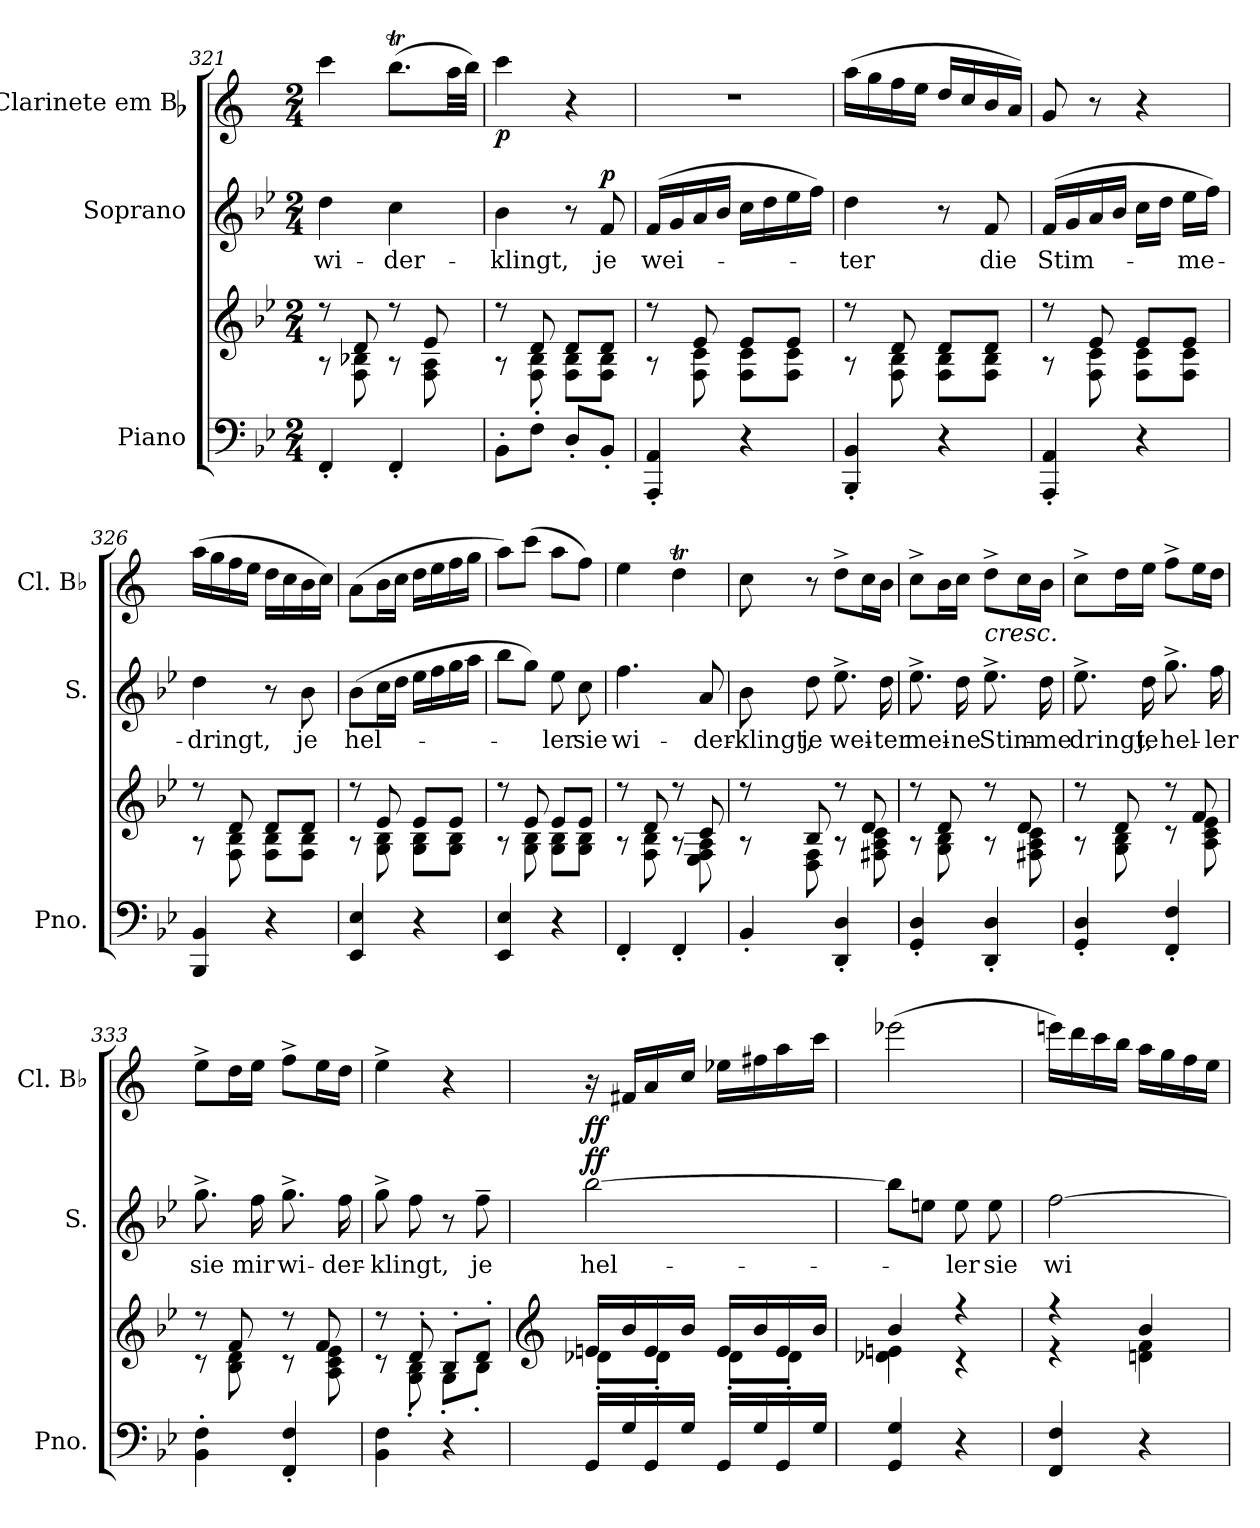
**kern	**kern	**kern	**text	**dynam	**kern	**dynam
*part3	*part3	*part2	*part2	*part2	*part1	*part1
*staff4	*staff3	*staff2	*staff2	*staff2	*staff1	*staff1
*I"Piano	*	*I"Soprano	*	*	*I"Clarinete em Bb	*
*I'Pno.	*	*I'S.	*	*	*I'Cl. Bb	*
*clefF4	*clefG2	*clefG2	*	*	*clefG2	*
*	*	*	*	*	*ITrd1c2	*
*k[b-e-]	*k[b-e-]	*k[b-e-]	*	*	*k[b-e-]	*
*M2/4	*M2/4	*M2/4	*	*	*M2/4	*
=321	=321	=321	=321	=321	=321	=321
*	*^	*	*	*	*	*
!	!	!	!	!LO:LY:b	!	!	!
4FF'/	8r	8r	4dd\	wi-	.	4bb-\	.
.	8d/	8F\ 8B-X\	.	.	.	.	.
!	!	!	!	!LO:LY:b	!	!	!
4FF'/	8r	8r	4cc\	-der-	.	(8.aat\L	.
.	8e-/	8F\ 8A\	.	.	.	.	.
.	.	.	.	.	.	32gg\LL	.
.	.	.	.	.	.	32aa\JJJ)	.
=322	=322	=322	=322	=322	=322	=322	=322
!	!	!	!	!LO:LY:b	!	!	!LO:DY:b
8BB-'\L	8r	8r	4b-\	-klingt,	.	4bb-\	p
8F'\J	8d/	8F\ 8B-\	.	.	.	.	.
8D'/L	8d/L	8F\ 8B-\L	8r	.	.	4r	.
!	!	!	!	!LO:LY:b	!LO:DY:b	!	!
8BB-'/J	8d/J	8F\ 8B-\J	8f/	je	p	.	.
!!LO:PB:g=z
=323	=323	=323	=323	=323	=323	=323	=323
!	!	!	!	!LO:LY:b	!	!	!
4AAA/' 4AA/'	8r	8r	(16f/LL	wei-	.	2r	.
.	.	.	16g/	.	.	.	.
.	8e-/	8F\ 8c\	16a/	.	.	.	.
.	.	.	16b-/JJ	.	.	.	.
4r	8e-/L	8F\ 8c\L	16cc\LL	.	.	.	.
.	.	.	16dd\	.	.	.	.
.	8e-/J	8F\ 8c\J	16ee-\	.	.	.	.
.	.	.	16ff\JJ)	.	.	.	.
=324	=324	=324	=324	=324	=324	=324	=324
!	!	!	!	!LO:LY:b	!	!	!
4BBB-/' 4BB-/'	8r	8r	4dd\	-ter	.	(16gg\LL	.
.	.	.	.	.	.	16ff\	.
.	8d/	8F\ 8B-\	.	.	.	16ee-\	.
.	.	.	.	.	.	16dd\JJ	.
4r	8d/L	8F\ 8B-\L	8r	.	.	16cc/LL	.
.	.	.	.	.	.	16b-/	.
!	!	!	!	!LO:LY:b	!	!	!
.	8d/J	8F\ 8B-\J	8f/	die	.	16a/	.
.	.	.	.	.	.	16g/JJ)	.
=325	=325	=325	=325	=325	=325	=325	=325
!	!	!	!	!LO:LY:b	!	!	!
4AAA/' 4AA/'	8r	8r	(16f/LL	Stim-	.	8f/	.
.	.	.	16g/	.	.	.	.
.	8e-/	8F\ 8c\	16a/	.	.	8r	.
.	.	.	16b-/JJ	.	.	.	.
4r	8e-/L	8F\ 8c\L	16cc\LL	.	.	4r	.
.	.	.	16dd\JJ	.	.	.	.
!	!	!	!	!LO:LY:b	!	!	!
.	8e-/J	8F\ 8c\J	16ee-\LL	-me-	.	.	.
.	.	.	16ff\JJ)	.	.	.	.
=326	=326	=326	=326	=326	=326	=326	=326
!	!	!	!	!LO:LY:b	!	!	!
4BBB-/ 4BB-/	8r	8r	4dd\	-dringt,	.	(16gg\LL	.
.	.	.	.	.	.	16ff\	.
.	8d/	8F\ 8B-\	.	.	.	16ee-\	.
.	.	.	.	.	.	16dd\JJ	.
4r	8d/L	8F\ 8B-\L	8r	.	.	16cc\LL	.
.	.	.	.	.	.	16b-\	.
!	!	!	!	!LO:LY:b	!	!	!
.	8d/J	8F\ 8B-\J	8b-\	je	.	16a\	.
.	.	.	.	.	.	16b-\JJ)	.
!!LO:LB:g=z
=327	=327	=327	=327	=327	=327	=327	=327
!	!	!	!	!LO:LY:b	!	!	!
4EE-/ 4E-/	8r	8r	(8b-\L	hel-	.	(8g\L	.
.	8e-/	8G\ 8B-\	16cc\L	.	.	16a\L	.
.	.	.	16dd\JJ	.	.	16b-\JJ	.
4r	8e-/L	8G\ 8B-\L	16ee-\LL	.	.	16cc\LL	.
.	.	.	16ff\	.	.	16dd\	.
.	8e-/J	8G\ 8B-\J	16gg\	.	.	16ee-\	.
.	.	.	16aa\JJ	.	.	16ff\JJ	.
=328	=328	=328	=328	=328	=328	=328	=328
4EE-/ 4E-/	8r	8r	8bb-\L	.	.	8gg\L)	.
.	8e-/	8G\ 8B-\	8gg\J)	.	.	(8bb-\J	.
!	!	!	!	!LO:LY:b	!	!	!
4r	8e-/L	8G\ 8B-\L	8ee-\	-ler	.	8gg\L	.
!	!	!	!	!LO:LY:b	!	!	!
.	8e-/J	8G\ 8B-\J	8cc\	sie	.	8ee-\J)	.
=329	=329	=329	=329	=329	=329	=329	=329
!	!	!	!	!LO:LY:b	!	!	!
4FF'/	8r	8r	4.ff\	wi-	.	4dd\	.
.	8d/	8F\ 8B-\	.	.	.	.	.
4FF'/	8r	8r	.	.	.	4ccT\	.
!	!	!	!	!LO:LY:b	!	!	!
.	8c/	8E-\ 8F\ 8A\	8a/	-der-	.	.	.
=330	=330	=330	=330	=330	=330	=330	=330
!	!	!	!	!LO:LY:b	!	!	!
4BB-'/	8r	8r	8b-\	-klingt,	.	8b-\	.
!	!	!	!	!LO:LY:b	!	!	!
.	8B-/	8D\ 8F\	8dd\	je	.	8r	.
!	!	!	!	!LO:LY:b	!	!	!
4DD/' 4D/'	8r	8r	8.ee-^\	wei-	.	8cc^\L	.
.	8d/	8F#X\ 8A\ 8c\	.	.	.	16b-\L	.
!	!	!	!	!LO:LY:b	!	!	!
.	.	.	16dd\	-ter	.	16a\JJ	.
!!LO:LB:g=z
=331	=331	=331	=331	=331	=331	=331	=331
!	!	!	!	!LO:LY:b	!	!	!
4GG/' 4D/'	8r	8r	8.ee-^\	mei-	.	8b-^\L	.
.	8d/	8G\ 8B-\	.	.	.	16a\L	.
!	!	!	!	!LO:LY:b	!	!	!
.	.	.	16dd\	-ne	.	16b-\JJ	.
!	!	!	!	!	!	!LO:TX:b:i:t=cresc.	!
!	!	!	!	!LO:LY:b	!	!	!
4DD/' 4D/'	8r	8r	8.ee-^\	Stim-	.	8cc^\L	.
.	8d/	8F#X\ 8A\ 8c\	.	.	.	16b-\L	.
!	!	!	!	!LO:LY:b	!	!	!
.	.	.	16dd\	-me	.	16a\JJ	.
=332	=332	=332	=332	=332	=332	=332	=332
!	!	!	!	!LO:LY:b	!	!	!
4GG/' 4D/'	8r	8r	8.ee-^\	dringt,	.	8b-^\L	.
.	8d/	8G\ 8B-\	.	.	.	16cc\L	.
!	!	!	!	!LO:LY:b	!	!	!
.	.	.	16dd\	je	.	16dd\JJ	.
!	!	!	!	!LO:LY:b	!	!	!
4FF/' 4F/'	8r	8r	8.gg^\	hel-	.	8ee-^\L	.
.	8f/	8A\ 8c\ 8e-\	.	.	.	16dd\L	.
!	!	!	!	!LO:LY:b	!	!	!
.	.	.	16ff\	-ler	.	16cc\JJ	.
=333	=333	=333	=333	=333	=333	=333	=333
!	!	!	!	!LO:LY:b	!	!	!
4BB-\' 4F\'	8r	8r	8.gg^\	sie	.	8dd^\L	.
.	8f/	8B-\ 8d\	.	.	.	16cc\L	.
!	!	!	!	!LO:LY:b	!	!	!
.	.	.	16ff\	mir	.	16dd\JJ	.
!	!	!	!	!LO:LY:b	!	!	!
4FF/' 4F/'	8r	8r	8.gg^\	wi-	.	8ee-^\L	.
.	8f/	8A\ 8c\ 8e-\	.	.	.	16dd\L	.
!	!	!	!	!LO:LY:b	!	!	!
.	.	.	16ff\	-der-	.	16cc\JJ	.
=334	=334	=334	=334	=334	=334	=334	=334
!	!	!	!	!LO:LY:b	!	!	!
4BB-\ 4F\	8r	8r	8gg^\	-klingt,	.	4dd^\	.
.	8d'/	8G\' 8B-\'	8ff\	.	.	.	.
4r	8B-'/L	8G'\L	8r	.	.	4r	.
!	!	!	!	!LO:LY:b	!	!	!
.	8d'/J	8B-'\J	8ff~\	je	.	.	.
!!LO:LB:g=z
=335	=335	=335	=335	=335	=335	=335	=335
*	*clefG2	*	*	*	*	*	*
!	!	!	!	!LO:LY:b	!LO:DY:b	!	!LO:DY:b
16GG/LL	16en/LL	8d-X'\L	[2bb-\	hel-	ff	16r	ff
16G/	16b-/	.	.	.	.	16en/LL	.
16GG/	16e/	8d-'\J	.	.	.	16g/	.
16G/JJ	16b-/JJ	.	.	.	.	16b-/JJ	.
16GG/LL	16e/LL	8d-'\L	.	.	.	16dd-X\LL	.
16G/	16b-/	.	.	.	.	16een\	.
16GG/	16e/	8d-'\J	.	.	.	16gg\	.
16G/JJ	16b-/JJ	.	.	.	.	16bb-\JJ	.
=336	=336	=336	=336	=336	=336	=336	=336
4GG/ 4G/	4b-/	4d-X\ 4en\	8bb-\L]	.	.	(2ddd-X\	.
.	.	.	8een\J	.	.	.	.
!	!	!	!	!LO:LY:b	!	!	!
4r	4r	4r	8ee\	-ler	.	.	.
!	!	!	!	!LO:LY:b	!	!	!
.	.	.	8ee\	sie	.	.	.
=337	=337	=337	=337	=337	=337	=337	=337
!	!	!	!	!LO:LY:b	!	!	!
4FF/ 4F/	4r	4r	[2ff\	wi-	.	16dddn\LL)	.
.	.	.	.	.	.	16ccc\	.
.	.	.	.	.	.	16bb-\	.
.	.	.	.	.	.	16aa\JJ	.
4r	4b-/	4dn\ 4f\	.	.	.	16gg\LL	.
.	.	.	.	.	.	16ff\	.
.	.	.	.	.	.	16ee-\	.
.	.	.	.	.	.	16dd\JJ	.
*	*v	*v	*	*	*	*	*
=	=	=	=	=	=	=
*-	*-	*-	*-	*-	*-	*-
